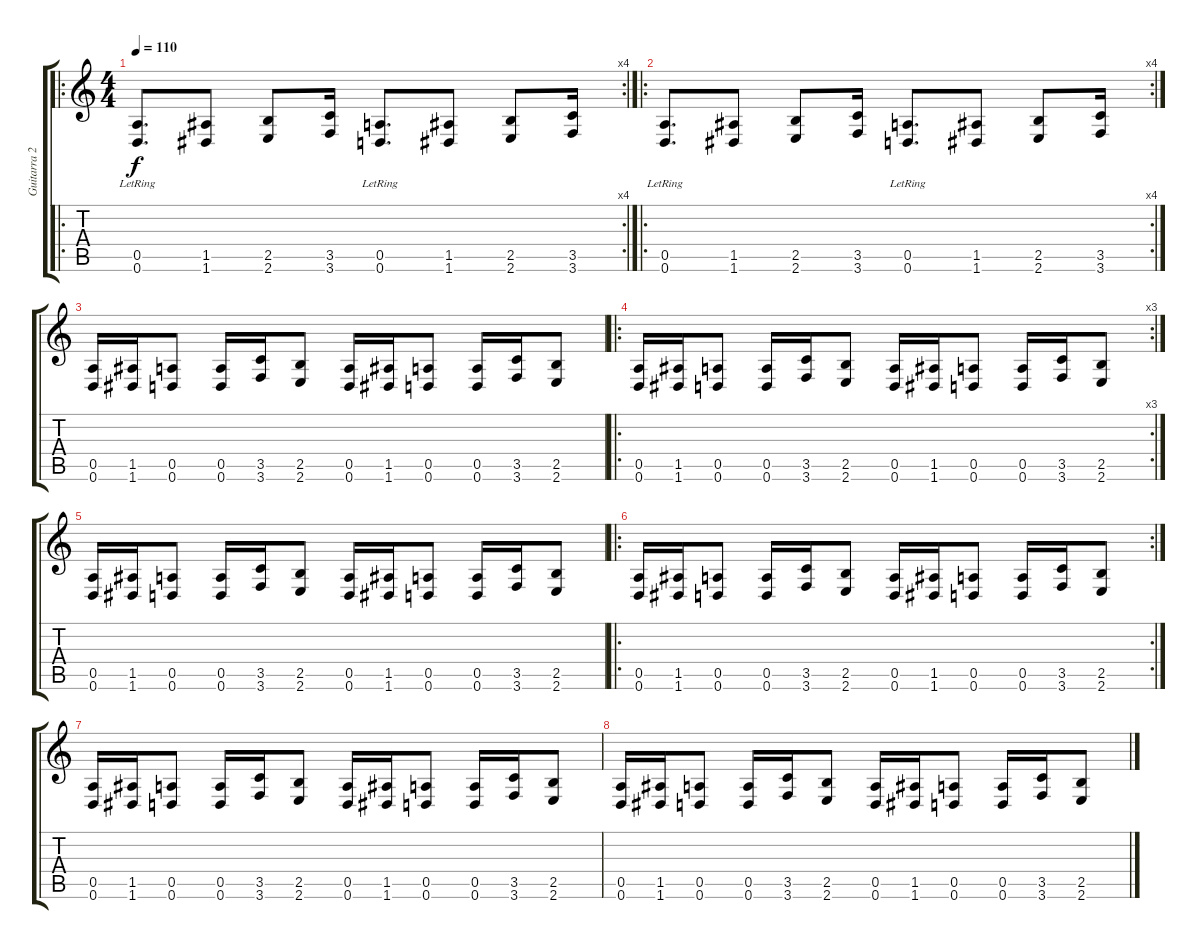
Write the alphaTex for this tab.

\track ("Guitarra 2" "Guitarra 2") {instrument distortionguitar}
\staff {score tabs}
\tuning (E4 B3 G3 D3 A2 D2) {hide}
\ro
\rc 4
\ts (4 4)
\tempo 110
\clef g2
\ks c
(0.5{lr} 0.6{lr}).8{d dy f} (1.5 1.6).8 (2.5 2.6).8 (3.5 3.6).16 (0.5{lr} 0.6{lr}).8{d} (1.5 1.6).8 (2.5 2.6).8 (3.5 3.6).16 |
\ro
\rc 4
(0.5{lr} 0.6{lr}).8{d} (1.5 1.6).8 (2.5 2.6).8 (3.5 3.6).16 (0.5{lr} 0.6{lr}).8{d} (1.5 1.6).8 (2.5 2.6).8 (3.5 3.6).16 |
(0.5 0.6).16 (1.5 1.6).16 (0.5 0.6).8 (0.5 0.6).16 (3.5 3.6).16 (2.5 2.6).8 (0.5 0.6).16 (1.5 1.6).16 (0.5 0.6).8 (0.5 0.6).16 (3.5 3.6).16 (2.5 2.6).8 |
\ro
\rc 3
(0.5 0.6).16 (1.5 1.6).16 (0.5 0.6).8 (0.5 0.6).16 (3.5 3.6).16 (2.5 2.6).8 (0.5 0.6).16 (1.5 1.6).16 (0.5 0.6).8 (0.5 0.6).16 (3.5 3.6).16 (2.5 2.6).8 |
(0.5 0.6).16 (1.5 1.6).16 (0.5 0.6).8 (0.5 0.6).16 (3.5 3.6).16 (2.5 2.6).8 (0.5 0.6).16 (1.5 1.6).16 (0.5 0.6).8 (0.5 0.6).16 (3.5 3.6).16 (2.5 2.6).8 |
\ro
\rc 2
(0.5 0.6).16 (1.5 1.6).16 (0.5 0.6).8 (0.5 0.6).16 (3.5 3.6).16 (2.5 2.6).8 (0.5 0.6).16 (1.5 1.6).16 (0.5 0.6).8 (0.5 0.6).16 (3.5 3.6).16 (2.5 2.6).8 |
(0.5 0.6).16 (1.5 1.6).16 (0.5 0.6).8 (0.5 0.6).16 (3.5 3.6).16 (2.5 2.6).8 (0.5 0.6).16 (1.5 1.6).16 (0.5 0.6).8 (0.5 0.6).16 (3.5 3.6).16 (2.5 2.6).8 |
(0.5 0.6).16 (1.5 1.6).16 (0.5 0.6).8 (0.5 0.6).16 (3.5 3.6).16 (2.5 2.6).8 (0.5 0.6).16 (1.5 1.6).16 (0.5 0.6).8 (0.5 0.6).16 (3.5 3.6).16 (2.5 2.6).8
